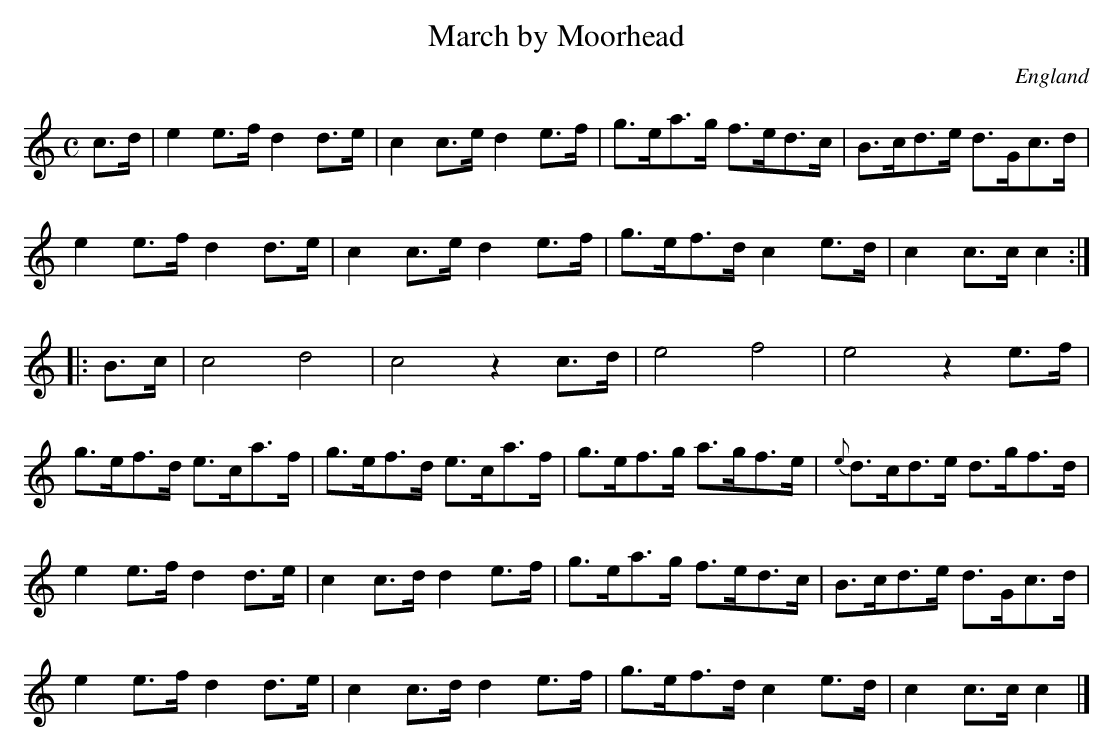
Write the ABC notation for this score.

X:1
T:March by Moorhead
L:1/8
M:C
O:England
K:C
c>d | \
e2 e>f d2 d>e | c2 c>e d2 e>f | g>ea>g f>ed>c | B>cd>e d>Gc>d |
e2 e>f d2 d>e | c2 c>e d2 e>f | g>ef>d c2 e>d | c2 c>c c2 ::
B>c | \
c4 d4 | c4 z2 c>d | e4 f4 | e4 z2 e>f |
g>ef>d e>ca>f | g>ef>d e>ca>f | g>ef>g a>gf>e | {e}d>cd>e d>gf>d |
e2 e>f d2 d>e | c2 c>d d2e>f | g>ea>g f>ed>c | B>cd>e d>Gc>d |
e2 e>f d2 d>e | c2 c>d d2e>f | g>ef>d c2 e>d | c2 c>c c2 |]
